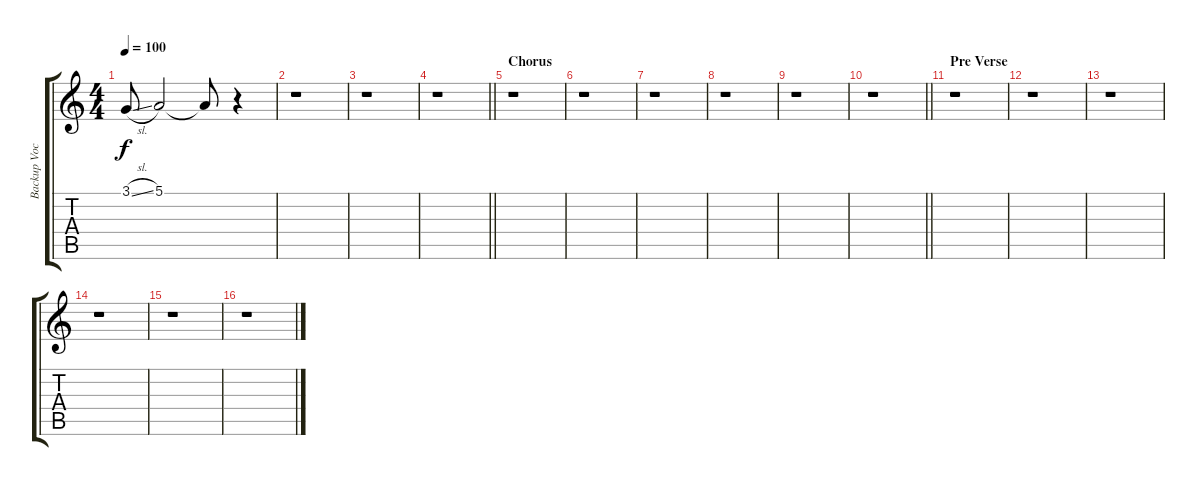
\track ("Backup Vocals" "Backup Voc") {instrument clarinet}
\staff {score tabs}
\tuning (E4 B3 G3 D3 A2 E2) {hide}
\ts (4 4)
\tempo 100
\clef g2
\ks c
3.1{sl}.8{dy f} 5.1.2 5.1{t}.8 r.4 |
r.1 |
r.1 |
\barLineRight lightlight
r.1 |
\section ("" "Chorus")
r.1 |
r.1 |
r.1 |
r.1 |
r.1 |
\barLineRight lightlight
r.1 |
\section ("" "Pre Verse")
r.1 |
r.1 |
r.1 |
r.1 |
r.1 |
r.1
